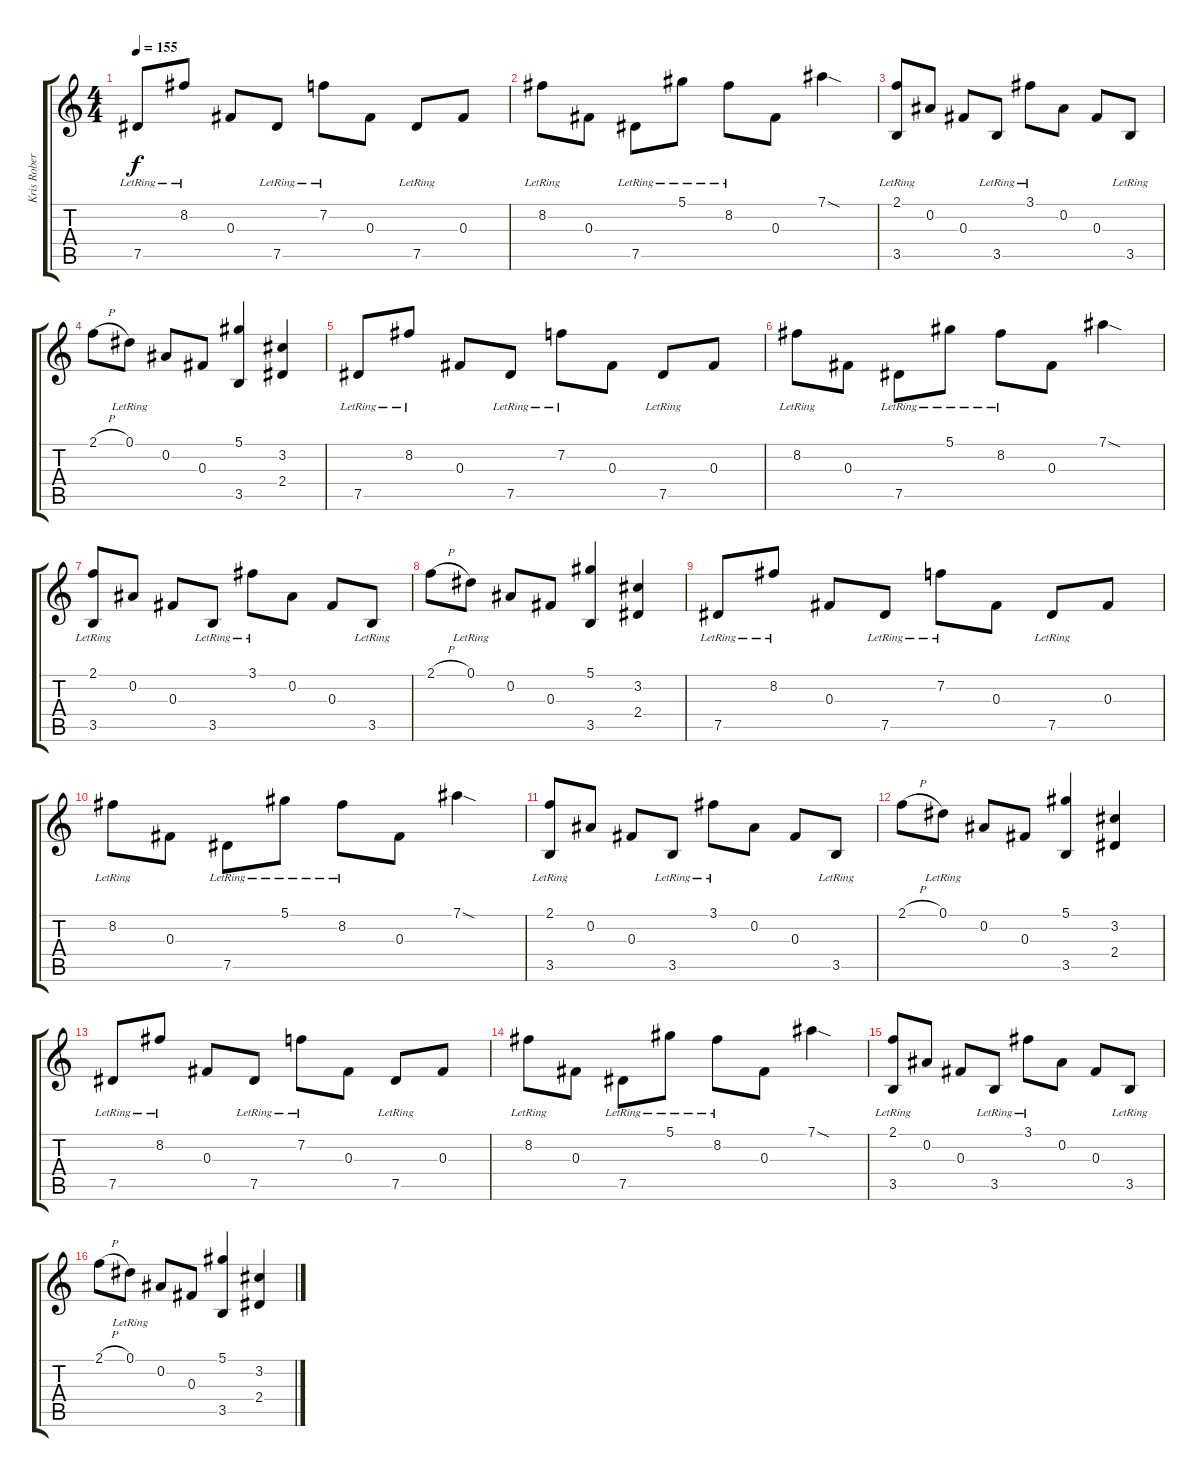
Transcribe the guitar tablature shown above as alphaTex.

\track ("Kris Roberts" "Kris Rober") {instrument acousticguitarnylon}
\staff {score tabs}
\tuning (Eb4 Bb3 Gb3 Db3 Ab2 Db2) {hide}
\ts (4 4)
\tempo 155
\clef g2
\ks c
7.5{lr}.8{dy f} 8.2{lr}.8 0.3.8 7.5{lr}.8 7.2{lr}.8 0.3.8 7.5{lr}.8 0.3.8 |
8.2{lr}.8 0.3.8 7.5{lr}.8 5.1{lr}.8 8.2{lr}.8 0.3.8 7.1{sod}.4 |
(2.1{lr} 3.5{lr}).8 0.2.8 0.3.8 3.5{lr}.8 3.1{lr}.8 0.2.8 0.3.8 3.5{lr}.8 |
2.1{h}.8 0.1{lr}.8 0.2.8 0.3.8 (5.1 3.5).4 (3.2 2.4).4 |
7.5{lr}.8 8.2{lr}.8 0.3.8 7.5{lr}.8 7.2{lr}.8 0.3.8 7.5{lr}.8 0.3.8 |
8.2{lr}.8 0.3.8 7.5{lr}.8 5.1{lr}.8 8.2{lr}.8 0.3.8 7.1{sod}.4 |
(2.1{lr} 3.5{lr}).8 0.2.8 0.3.8 3.5{lr}.8 3.1{lr}.8 0.2.8 0.3.8 3.5{lr}.8 |
2.1{h}.8 0.1{lr}.8 0.2.8 0.3.8 (5.1 3.5).4 (3.2 2.4).4 |
7.5{lr}.8 8.2{lr}.8 0.3.8 7.5{lr}.8 7.2{lr}.8 0.3.8 7.5{lr}.8 0.3.8 |
8.2{lr}.8 0.3.8 7.5{lr}.8 5.1{lr}.8 8.2{lr}.8 0.3.8 7.1{sod}.4 |
(2.1{lr} 3.5{lr}).8 0.2.8 0.3.8 3.5{lr}.8 3.1{lr}.8 0.2.8 0.3.8 3.5{lr}.8 |
2.1{h}.8 0.1{lr}.8 0.2.8 0.3.8 (5.1 3.5).4 (3.2 2.4).4 |
7.5{lr}.8 8.2{lr}.8 0.3.8 7.5{lr}.8 7.2{lr}.8 0.3.8 7.5{lr}.8 0.3.8 |
8.2{lr}.8 0.3.8 7.5{lr}.8 5.1{lr}.8 8.2{lr}.8 0.3.8 7.1{sod}.4 |
(2.1{lr} 3.5{lr}).8 0.2.8 0.3.8 3.5{lr}.8 3.1{lr}.8 0.2.8 0.3.8 3.5{lr}.8 |
2.1{h}.8 0.1{lr}.8 0.2.8 0.3.8 (5.1 3.5).4 (3.2 2.4).4
